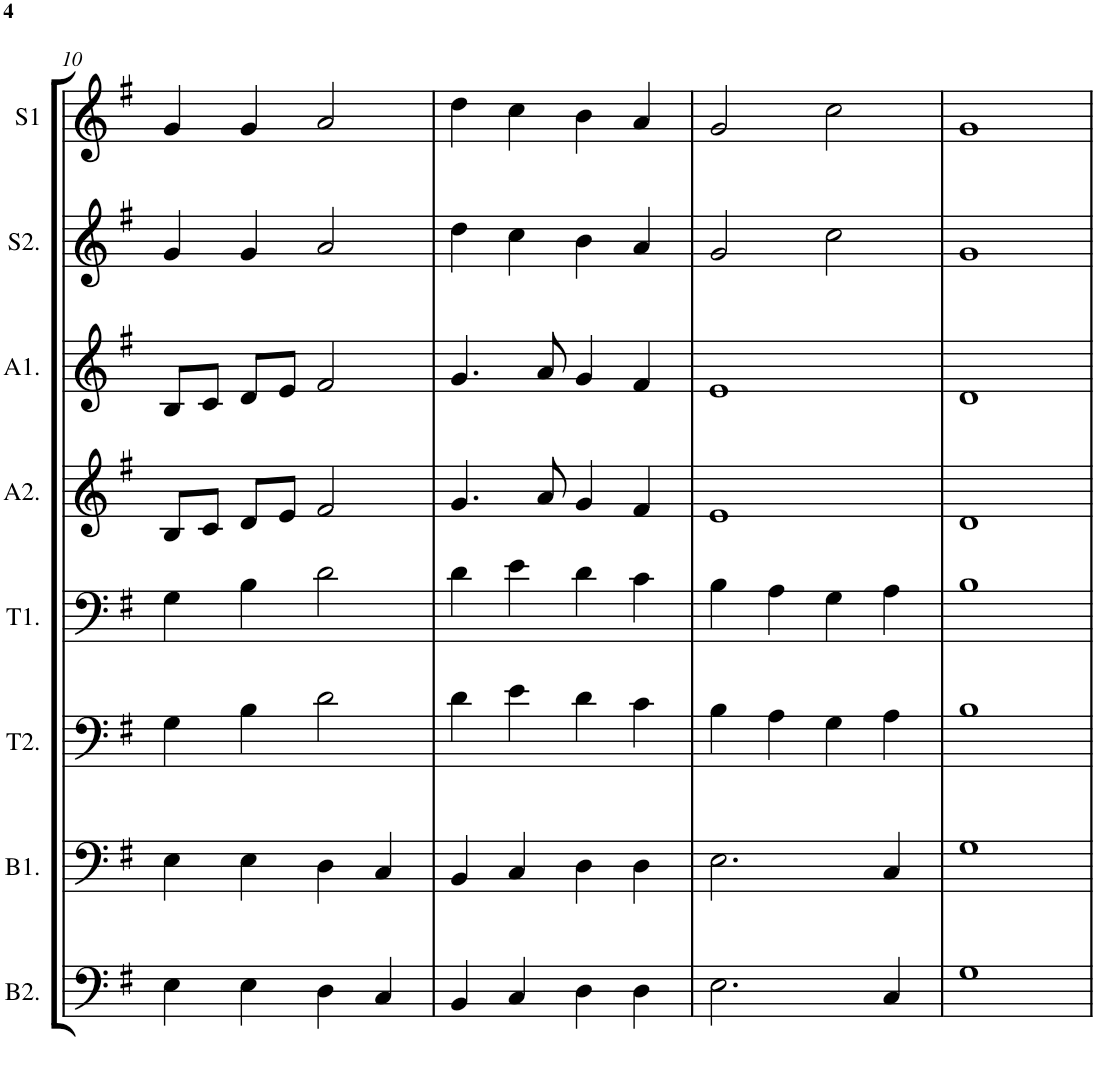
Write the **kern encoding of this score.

**kern	**kern	**kern	**kern	**kern	**kern	**kern	**kern
*part8	*part7	*part6	*part5	*part4	*part3	*part2	*part1
*staff8	*staff7	*staff6	*staff5	*staff4	*staff3	*staff2	*staff1
*I"Bass 2	*I"Bass 1	*I"Ten. 2	*I"Ten. 1	*I"Alto 2	*I"Alto 1	*I"Sop. 2	*I"Sop. 1
*I'B2.	*I'B1.	*I'T2.	*I'T1.	*I'A2.	*I'A1.	*I'S2.	*I'S1
!!LO:PB:g=z
*clefF4	*clefF4	*clefF4	*clefF4	*clefG2	*clefG2	*clefG2	*clefG2
*k[f#]	*k[f#]	*k[f#]	*k[f#]	*k[f#]	*k[f#]	*k[f#]	*k[f#]
*G:	*G:	*G:	*G:	*G:	*G:	*G:	*G:
*M4/4	*M4/4	*M4/4	*M4/4	*M4/4	*M4/4	*M4/4	*M4/4
=10	=10	=10	=10	=10	=10	=10	=10
4E\	4E\	4G\	4G\	8B/L	8B/L	4g/	4g/
.	.	.	.	8c/J	8c/J	.	.
4E\	4E\	4B\	4B\	8d/L	8d/L	4g/	4g/
.	.	.	.	8e/J	8e/J	.	.
4D\	4D\	2d\	2d\	2f#/	2f#/	2a/	2a/
4C/	4C/	.	.	.	.	.	.
=11	=11	=11	=11	=11	=11	=11	=11
4BB/	4BB/	4d\	4d\	4.g/	4.g/	4dd\	4dd\
4C/	4C/	4e\	4e\	.	.	4cc\	4cc\
.	.	.	.	8a/	8a/	.	.
4D\	4D\	4d\	4d\	4g/	4g/	4b\	4b\
4D\	4D\	4c\	4c\	4f#/	4f#/	4a/	4a/
=12	=12	=12	=12	=12	=12	=12	=12
2.E\	2.E\	4B\	4B\	1e	1e	2g/	2g/
.	.	4A\	4A\	.	.	.	.
.	.	4G\	4G\	.	.	2cc\	2cc\
4C/	4C/	4A\	4A\	.	.	.	.
=13	=13	=13	=13	=13	=13	=13	=13
1G	1G	1B	1B	1d	1d	1g	1g
=	=	=	=	=	=	=	=
*-	*-	*-	*-	*-	*-	*-	*-
